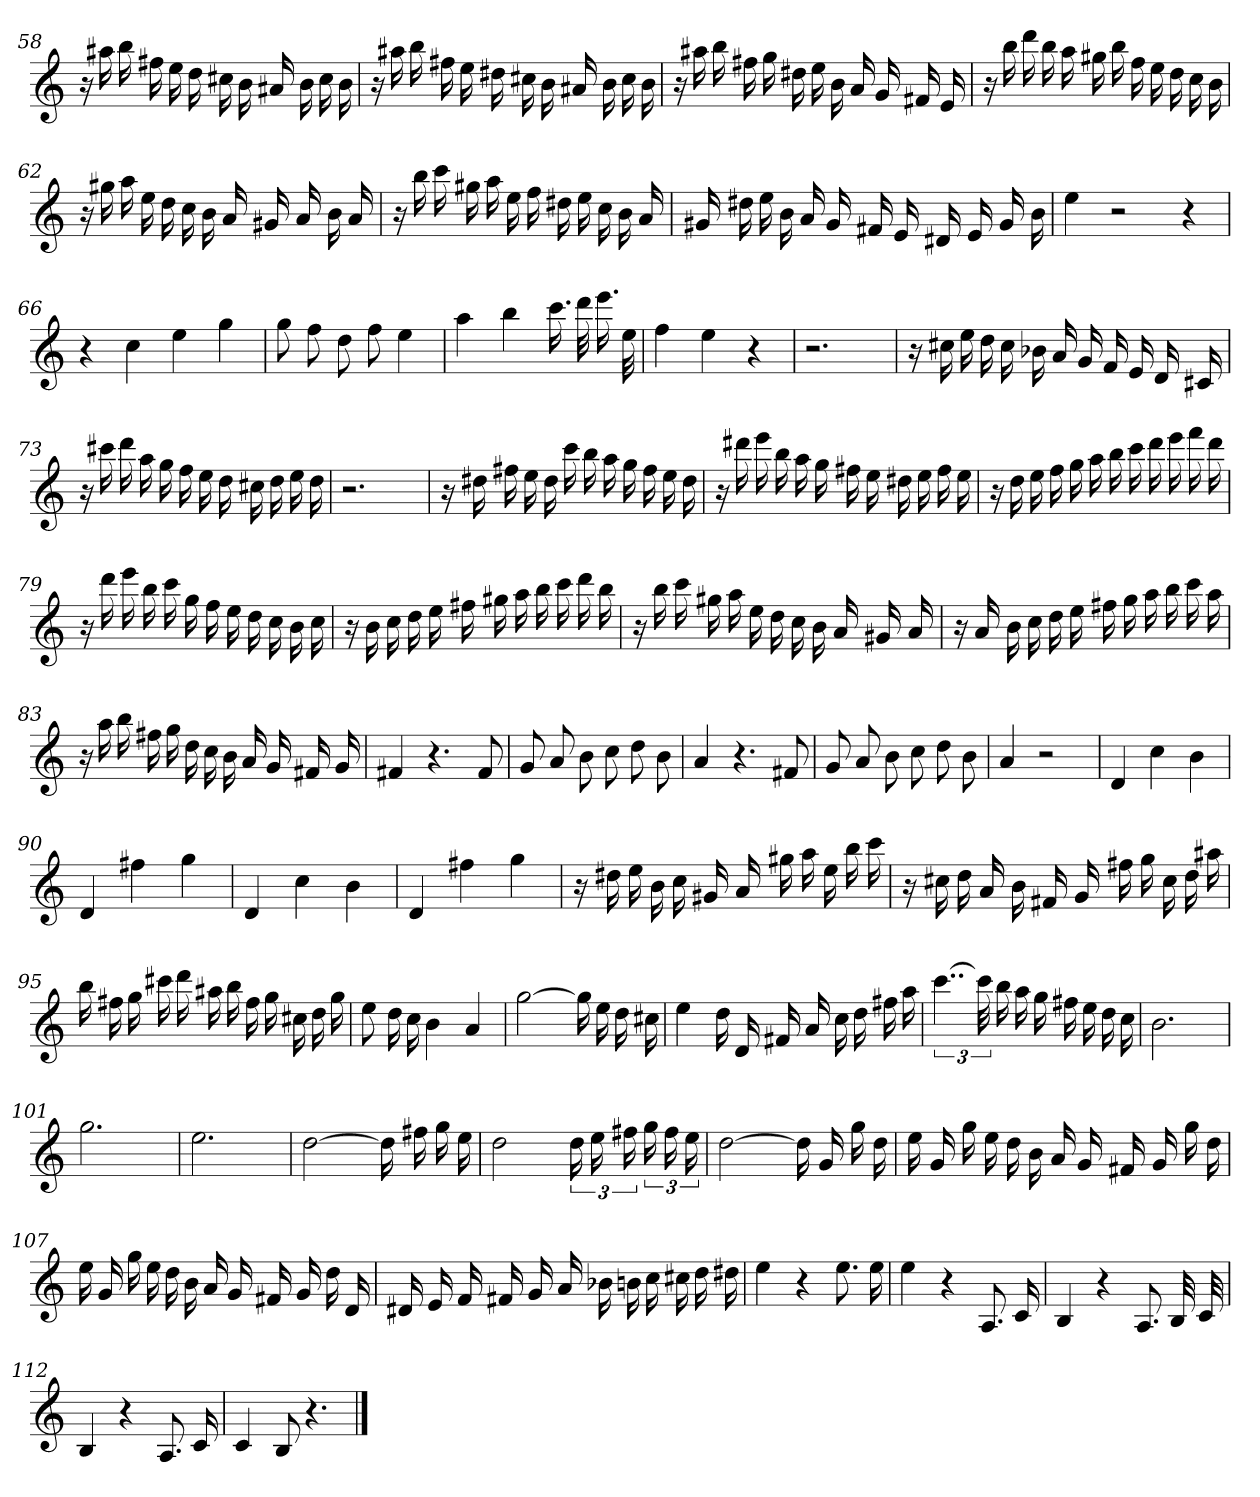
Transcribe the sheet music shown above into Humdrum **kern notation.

**kern
*part1
*staff1
=58
16r
16aa#X
16bb
16ff#X
16ee
16dd
16cc#X
16b
16a#X
16b
16cc#
16b
=59
16r
16aa#X
16bb
16ff#X
16ee
16dd#X
16cc#X
16b
16a#X
16b
16cc#
16b
=60
16r
16aa#X
16bb
16ff#X
16gg
16dd#X
16ee
16b
16a
16g
16f#X
16e
=61
16r
16bb
16ddd
16bb
16aa
16gg#X
16bb
16ff
16ee
16dd
16cc
16b
=62
16r
16gg#X
16aa
16ee
16dd
16cc
16b
16a
16g#X
16a
16b
16a
=63
16r
16bb
16ccc
16gg#X
16aa
16ee
16ff
16dd#X
16ee
16cc
16b
16a
=64
16g#X
16dd#X
16ee
16b
16a
16g#
16f#X
16e
16d#X
16e
16g#
16b
=65
4ee
2r
4r
=66
4r
4cc
4ee
4gg
=67
8gg
8ff
8dd
8ff
4ee
=68
4aa
4bb
16.ccc
32ddd
16.eee
32ee
=69
4ff
4ee
4r
=70
2.r
=71
2.r
=72
16r
16cc#X
16ee
16dd
16cc#
16b-X
16a
16g
16f
16e
16d
16c#X
=73
16r
16ccc#X
16ddd
16aa
16gg
16ff
16ee
16dd
16cc#X
16dd
16ee
16dd
=74
2.r
=75
2.r
=76
16r
16dd#X
16ff#X
16ee
16dd#
16ccc
16bb
16aa
16gg
16ff#
16ee
16dd#
=77
16r
16ddd#X
16eee
16bb
16aa
16gg
16ff#X
16ee
16dd#X
16ee
16ff#
16ee
=78
16r
16dd
16ee
16ff
16gg
16aa
16bb
16ccc
16ddd
16eee
16fff
16ddd
=79
16r
16ddd
16eee
16bb
16ccc
16gg
16ff
16ee
16dd
16cc
16b
16cc
=80
16r
16b
16cc
16dd
16ee
16ff#X
16gg#X
16aa
16bb
16ccc
16ddd
16bb
=81
16r
16bb
16ccc
16gg#X
16aa
16ee
16dd
16cc
16b
16a
16g#X
16a
=82
16r
16a
16b
16cc
16dd
16ee
16ff#X
16gg
16aa
16bb
16ccc
16aa
=83
16r
16aa
16bb
16ff#X
16gg
16dd
16cc
16b
16a
16g
16f#X
16g
=84
4f#X
4.r
8f#
=85
8g
8a
8b
8cc
8dd
8b
=86
4a
4.r
8f#X
=87
8g
8a
8b
8cc
8dd
8b
=88
4a
2r
=89
4d
4cc
4b
=90
4d
4ff#X
4gg
=91
4d
4cc
4b
=92
4d
4ff#X
4gg
=93
16r
16dd#X
16ee
16b
16cc
16g#X
16a
16gg#X
16aa
16ee
16bb
16ccc
=94
16r
16cc#X
16dd
16a
16b
16f#X
16g
16ff#X
16gg
16cc#
16dd
16aa#X
=95
16bb
16ff#X
16gg
16ccc#X
16ddd
16aa#X
16bb
16ff#
16gg
16cc#X
16dd
16gg
=96
8ee
16dd
16cc
4b
4a
=97
[2gg
16gg]
16ee
16dd
16cc#X
=98
4ee
16dd
16d
16f#X
16a
16cc
16dd
16ff#X
16aa
=99
[6..ccc
48ccc]
16bb
16aa
16gg
16ff#X
16ee
16dd
16cc
=100
2.b
=101
2.gg
=102
2.ee
=103
[2dd
16dd]
16ff#X
16gg
16ee
=104
2dd
24dd
24ee
24ff#X
24gg
24ff#
24ee
=105
[2dd
16dd]
16g
16gg
16dd
=106
16ee
16g
16gg
16ee
16dd
16b
16a
16g
16f#X
16g
16gg
16dd
=107
16ee
16g
16gg
16ee
16dd
16b
16a
16g
16f#X
16g
16dd
16d
=108
16d#X
16e
16f
16f#X
16g
16a
16b-X
16bn
16cc
16cc#X
16dd
16dd#X
=109
4ee
4r
8.ee
16ee
=110
4ee
4r
8.A
16c
=111
4B
4r
8.A
32B
32c
=112
4B
4r
8.A
16c
=113
4c
8B
4.r
==
*-
